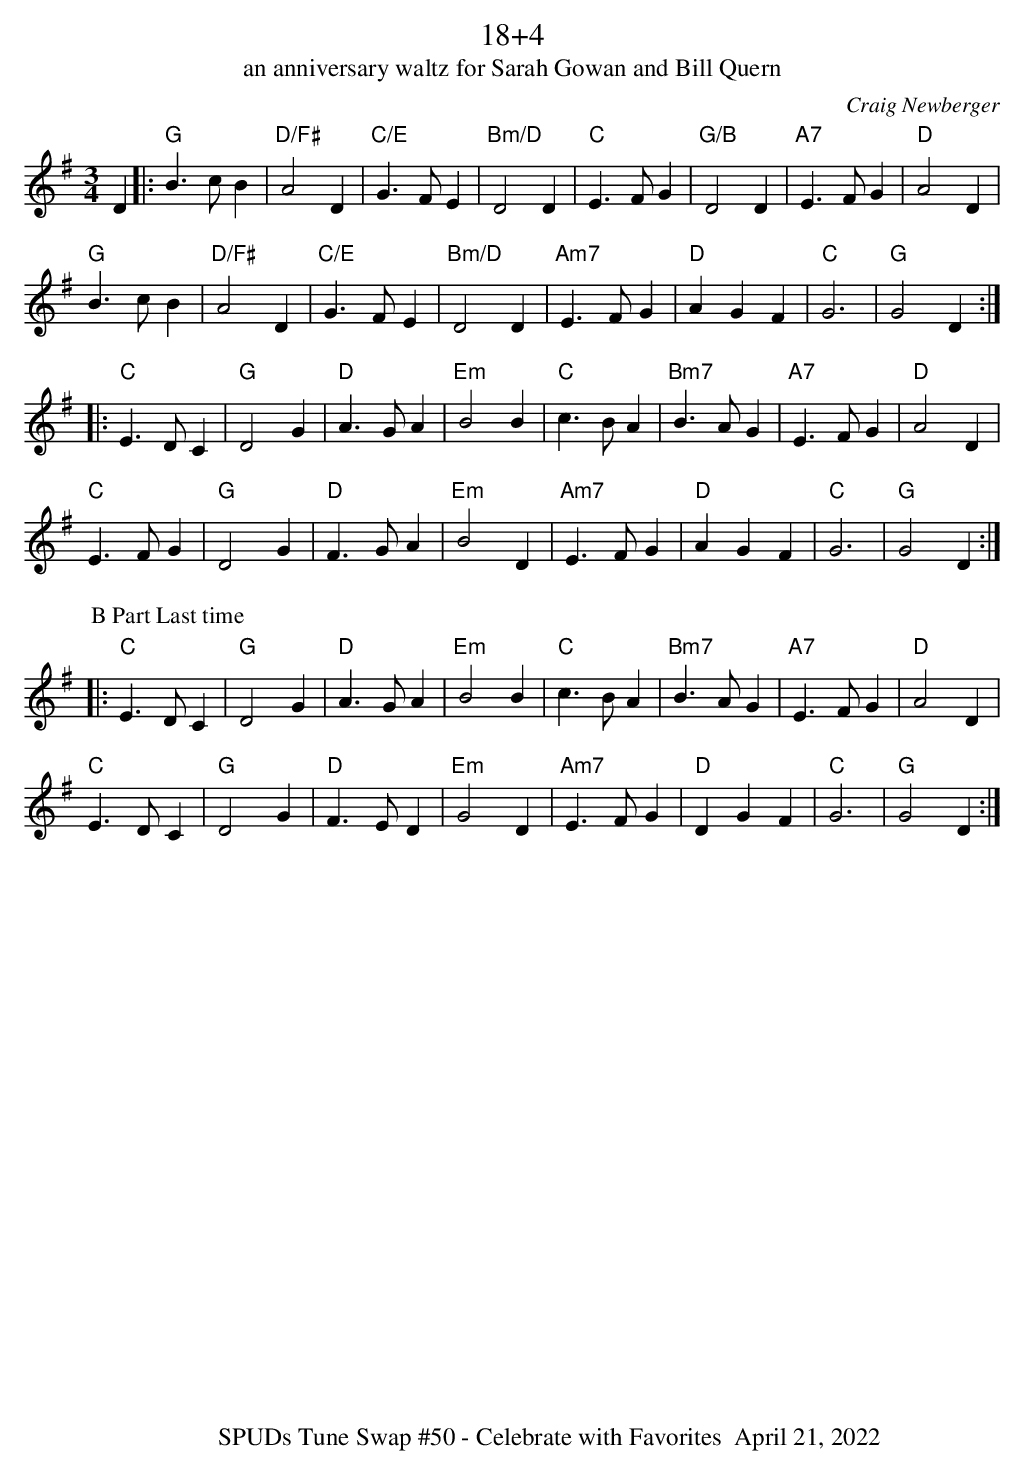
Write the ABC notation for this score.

X:1
T:18+4
T:an anniversary waltz for Sarah Gowan and Bill Quern
C:Craig Newberger
7/24/2020
M:3/4
L:1/8
K:G
D2|:"G"B3cB2|"D/F#"A4D2|"C/E"G3FE2|"Bm/D"D4D2|"C"E3FG2|"G/B"D4D2|"A7"E3FG2|"D"A4D2|
"G"B3cB2|"D/F#"A4D2|"C/E"G3FE2|"Bm/D"D4D2|"Am7"E3FG2|"D"A2G2F2|"C"G6|"G"G4D2:|
|:"C"E3DC2|"G"D4G2|"D"A3GA2|"Em"B4B2|"C"c3BA2|"Bm7"B3AG2|"A7"E3FG2|"D"A4D2|
"C"E3FG2|"G"D4G2|"D"F3GA2|"Em"B4D2|"Am7"E3FG2|"D"A2G2F2|"C"G6|"G"G4D2:|
P:B Part Last time
|:"C"E3DC2|"G"D4G2|"D"A3GA2|"Em"B4B2|"C"c3BA2|"Bm7"B3AG2|"A7"E3FG2|"D"A4D2|
"C"E3DC2|"G"D4G2|"D"F3ED2|"Em"G4D2|"Am7"E3FG2|"D"D2G2F2|"C"G6|"G"G4D2:|
